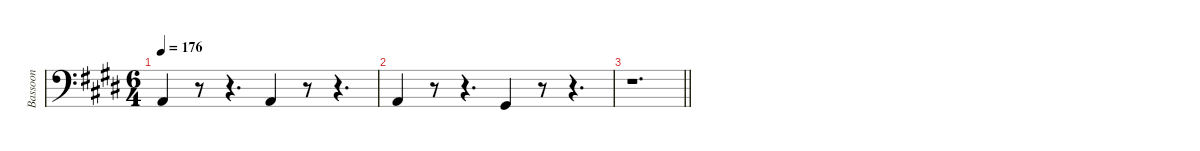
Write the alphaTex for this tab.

\defaultSystemsLayout 4
\hideDynamics
\bracketExtendMode nobrackets
\firstSystemTrackNameMode fullname
\otherSystemsTrackNameMode fullname
\otherSystemsTrackNameOrientation horizontal
\track ("Bassoon" "bsn.") {instrument bassoon}
\staff {score}
\tuning (E4 B3 G3 D3 A2 E2)
\ts (6 4)
\tempo 176
\clef f4
\ks e
0.5{acc forcenatural}.4{dy mf} r.8 r.4{d} 0.5{acc forcenatural}.4 r.8 r.4{d} |
0.5{acc forcenatural}.4 r.8 r.4{d} 4.6{acc #}.4 r.8 r.4{d} |
\barLineRight lightlight
r.1{d}
